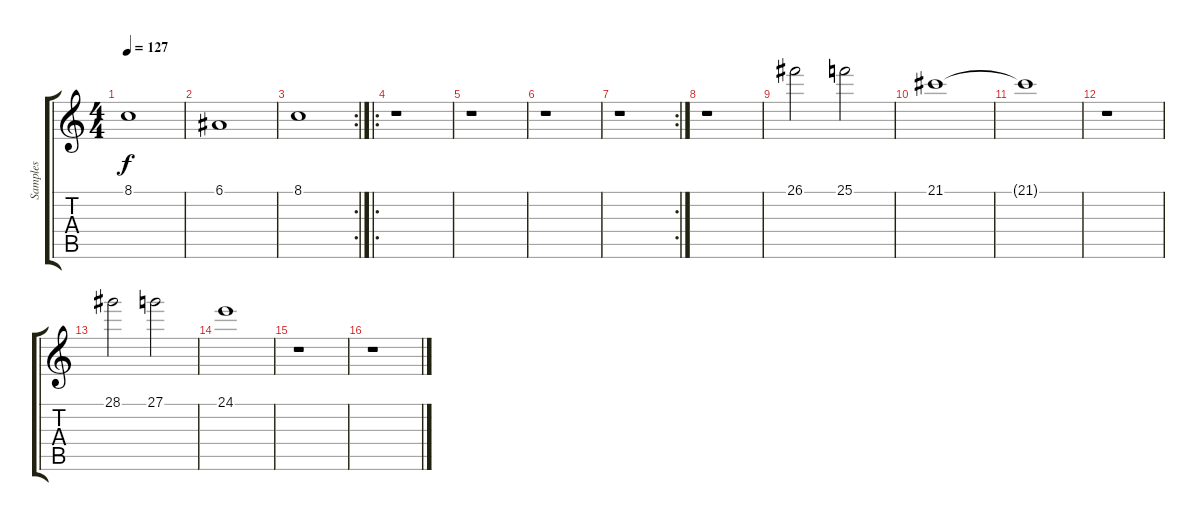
\track ("Samples" "Samples") {instrument stringensemble1}
\staff {score tabs}
\tuning (E4 B3 G3 D3 A2 E2) {hide}
\ts (4 4)
\tempo 127
\clef g2
\ks c
8.1.1{dy f} |
6.1.1 |
\rc 2
8.1.1 |
\ro
r.1 |
r.1 |
r.1 |
\rc 2
r.1 |
r.1{volume 10} |
26.1.2 25.1.2 |
21.1.1 |
21.1{t}.1 |
r.1 |
28.1.2 27.1.2 |
24.1.1 |
r.1 |
r.1
